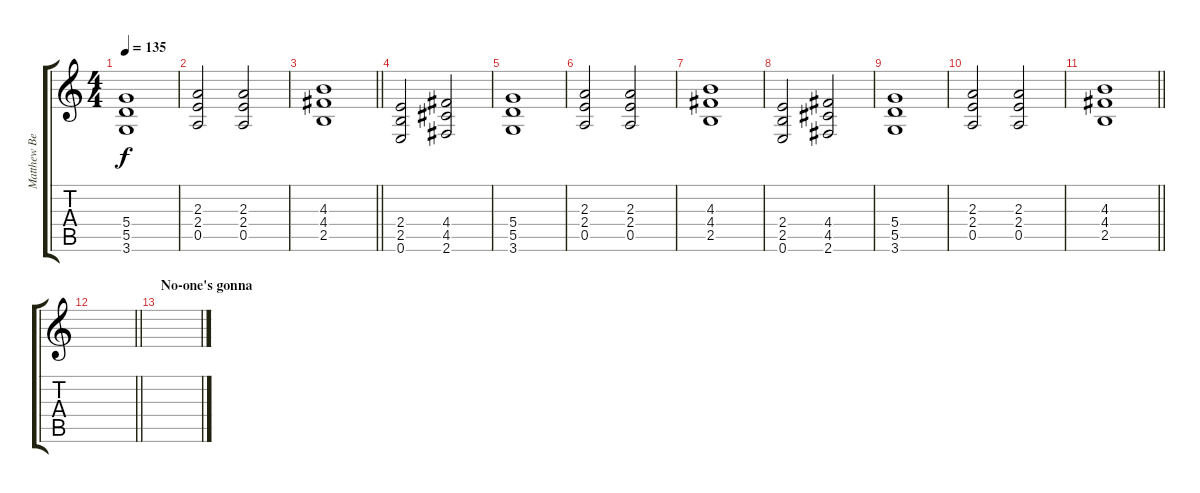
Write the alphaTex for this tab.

\track ("Matthew Bellamy (Guitar 2)" "Matthew Be") {instrument distortionguitar}
\staff {score tabs}
\tuning (E4 B3 G3 D3 A2 E2) {hide}
\ts (4 4)
\tempo 135
\clef g2
\ks c
(5.4 5.5 3.6).1{dy f} |
(2.3 2.4 0.5).2 (2.3 2.4 0.5).2 |
\barLineRight lightlight
(4.3 4.4 2.5).1 |
(2.4 2.5 0.6).2{instrument distortionguitar} (4.4 4.5 2.6).2 |
(5.4 5.5 3.6).1 |
(2.3 2.4 0.5).2 (2.3 2.4 0.5).2 |
(4.3 4.4 2.5).1 |
(2.4 2.5 0.6).2 (4.4 4.5 2.6).2 |
(5.4 5.5 3.6).1 |
(2.3 2.4 0.5).2 (2.3 2.4 0.5).2 |
\barLineRight lightlight
(4.3 4.4 2.5).1 |
\barLineRight lightlight
|
\section ("" "No-one's gonna")
